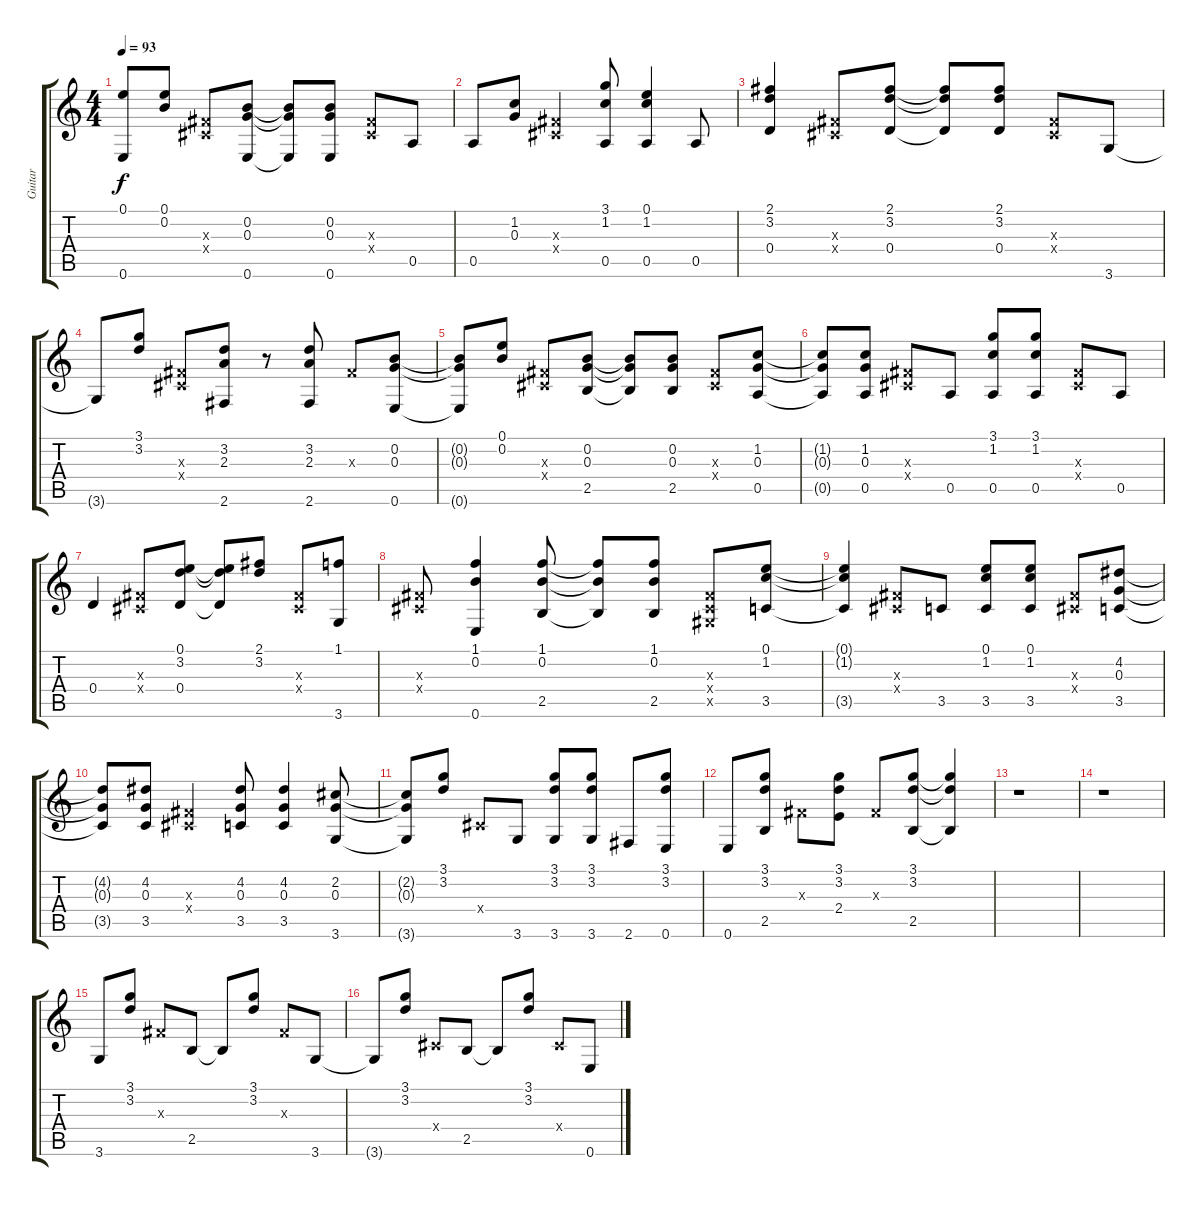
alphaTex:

\track ("Guitar" "Guitar") {instrument acousticguitarnylon}
\staff {score tabs}
\tuning (E4 B3 G3 D3 A2 E2) {hide}
\ts (4 4)
\tempo 93
\clef g2
\ks c
(0.1{t} 0.6{t}).8{dy f} (0.1 0.2).8 (-1.3{x} -1.4{x}).8 (0.2 0.3 0.6).8 (0.2{t} 0.3{t} 0.6{t}).8 (0.2 0.3 0.6).8 (-1.3{x} -1.4{x}).8 0.5.8 |
0.5.8 (1.2 0.3).8 (-1.3{x} -1.4{x}).4 (3.1 1.2 0.5).8 (0.1 1.2 0.5).4 0.5.8 |
(2.1 3.2 0.4).4 (-1.3{x} -1.4{x}).8 (2.1 3.2 0.4).8 (2.1{t} 3.2{t} 0.4{t}).8 (2.1 3.2 0.4).8 (-1.3{x} -1.4{x}).8 3.6.8 |
3.6{t}.8 (3.1 3.2).8 (-1.3{x} -1.4{x}).8 (3.2 2.3 2.6).8 r.8 (3.2 2.3 2.6).8 -1.3{x}.8 (0.2 0.3 0.6).8 |
(0.2{t} 0.3{t} 0.6{t}).8 (0.1 0.2).8 (-1.3{x} -1.4{x}).8 (0.2 0.3 2.5).8 (0.2{t} 0.3{t} 2.5{t}).8 (0.2 0.3 2.5).8 (-1.3{x} -1.4{x}).8 (1.2 0.3 0.5).8 |
(1.2{t} 0.3{t} 0.5{t}).8 (1.2 0.3 0.5).8 (-1.3{x} -1.4{x}).8 0.5.8 (3.1 1.2 0.5).8 (3.1 1.2 0.5).8 (-1.3{x} -1.4{x}).8 0.5.8 |
0.4.4 (-1.3{x} -1.4{x}).8 (0.1 3.2 0.4).8 (0.1{t} 3.2{t} 0.4{t}).8 (2.1 3.2).8 (-1.3{x} -1.4{x}).8 (1.1 3.6).8 |
(-1.3{x} -1.4{x}).8 (1.1 0.2 0.6).4 (1.1 0.2 2.5).8 (1.1{t} 0.2{t} 2.5{t}).8 (1.1 0.2 2.5).8 (-1.3{x} -1.4{x} -1.5{x}).8 (0.1 1.2 3.5).8 |
(0.1{t} 1.2{t} 3.5{t}).4 (-1.3{x} -1.4{x}).8 3.5.8 (0.1 1.2 3.5).8 (0.1 1.2 3.5).8 (-1.3{x} -1.4{x}).8 (4.2 0.3 3.5).8 |
(4.2{t} 0.3{t} 3.5{t}).8 (4.2 0.3 3.5).8 (-1.3{x} -1.4{x}).4 (4.2 0.3 3.5).8 (4.2 0.3 3.5).4 (2.2 0.3 3.6).8 |
(2.2{t} 0.3{t} 3.6{t}).8 (3.1 3.2).8 -1.4{x}.8 3.6.8 (3.1 3.2 3.6).8 (3.1 3.2 3.6).8 2.6.8 (3.1 3.2 0.6).8 |
0.6.8 (3.1 3.2 2.5).8 -1.3{x}.8 (3.1 3.2 2.4).8 -1.3{x}.8 (3.1 3.2 2.5).8 (3.1{t} 3.2{t} 2.5{t}).4 |
r.1 |
r.1 |
3.6.8 (3.1 3.2).8 -1.3{x}.8 2.5.8 2.5{t}.8 (3.1 3.2).8 -1.3{x}.8 3.6.8 |
3.6{t}.8 (3.1 3.2).8 -1.4{x}.8 2.5.8 2.5{t}.8 (3.1 3.2).8 -1.4{x}.8 0.6.8
